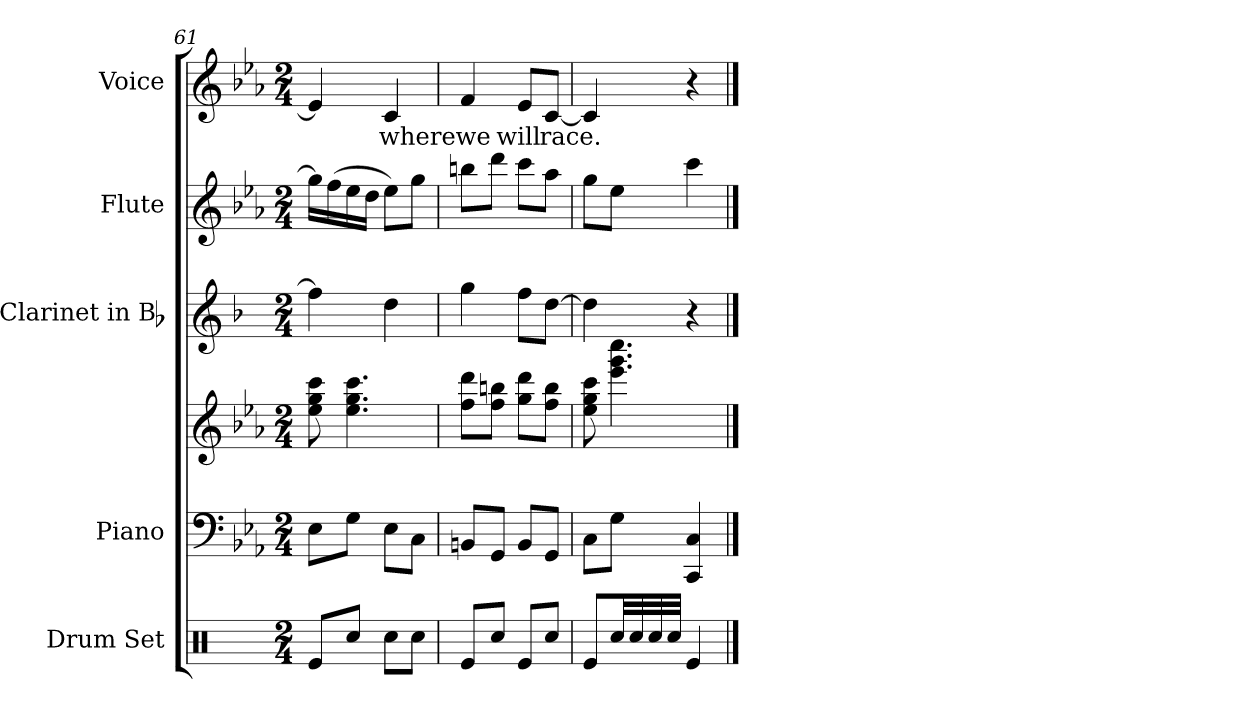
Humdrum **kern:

**kern	**kern	**kern	**kern	**kern	**kern	**text
*part5	*part4	*part4	*part3	*part2	*part1	*part1
*staff6	*staff5	*staff4	*staff3	*staff2	*staff1	*staff1
*I"Drum Set	*I"Piano	*	*I"Clarinet in Bb	*I"Flute	*I"Voice	*
*I'Dr.	*I'Pno.	*	*I'Cl.	*I'Fl.	*I'Voice	*
*clefX	*clefF4	*clefG2	*clefG2	*clefG2	*clefG2	*
*	*	*	*ITrd1c2	*	*	*
*k[]	*k[b-e-a-]	*k[b-e-a-]	*k[b-e-a-]	*k[b-e-a-]	*k[b-e-a-]	*
*C:	*E-:	*E-:	*E-:	*E-:	*E-:	*
*M2/4	*M2/4	*M2/4	*M2/4	*M2/4	*M2/4	*
=61	=61	=61	=61	=61	=61	=61
8Rei/L	8E-i\L	8ee-i\ 8ggi 8ccci	4ee-i\]	16ggi\LL]	4e-i/]	.
.	.	.	.	(16ffi\	.	.
8Rcci/J	8Gi\J	4.ee-i\ 4.ggi 4.ccci	.	16ee-i\	.	.
.	.	.	.	16ddi\JJ	.	.
!	!	!	!	!	!	!LO:LY:b:color=#000000
8Rcci\L	8E-i\L	.	4cci\	8ee-i\L)	4ci/	where
8Rcci\J	8Ci\J	.	.	8ggi\J	.	.
=62	=62	=62	=62	=62	=62	=62
!	!	!	!	!	!	!LO:LY:b:color=#000000
8Rei/L	8BBni/L	8ffi\ 8dddiL	4ffi\	8bbni\L	4fi/	we
8Rcci/J	8GGi/J	8ffi\ 8bbniJ	.	8dddi\J	.	.
!	!	!	!	!	!	!LO:LY:b:color=#000000
8Rei/L	8BBi/L	8ggi\ 8dddiL	8ee-i\L	8ccci\L	8e-i/L	will
!	!	!	!	!	!	!LO:LY:b:color=#000000
8Rcci/J	8GGi/J	8ffi\ 8bbiJ	[8cci\J	8aa-i\J	[8ci/J	race.
=63	=63	=63	=63	=63	=63	=63
8Rei/L	8Ci\L	8ee-i\ 8ggi 8ccci	4cci\]	8ggi\L	4ci/]	.
*tremolo	*	*	*	*	*	*
32Rcci/	8Gi\J	4.eee-i\ 4.gggi 4.cccci	.	8ee-i\J	.	.
32Rcci/	.	.	.	.	.	.
32Rcci/	.	.	.	.	.	.
32Rcci/JJJ	.	.	.	.	.	.
*Xtremolo	*	*	*	*	*	*
4Rei/	4CCi/ 4Ci	.	4r	4ccci\	4r	.
==	==	==	==	==	==	==
*-	*-	*-	*-	*-	*-	*-
